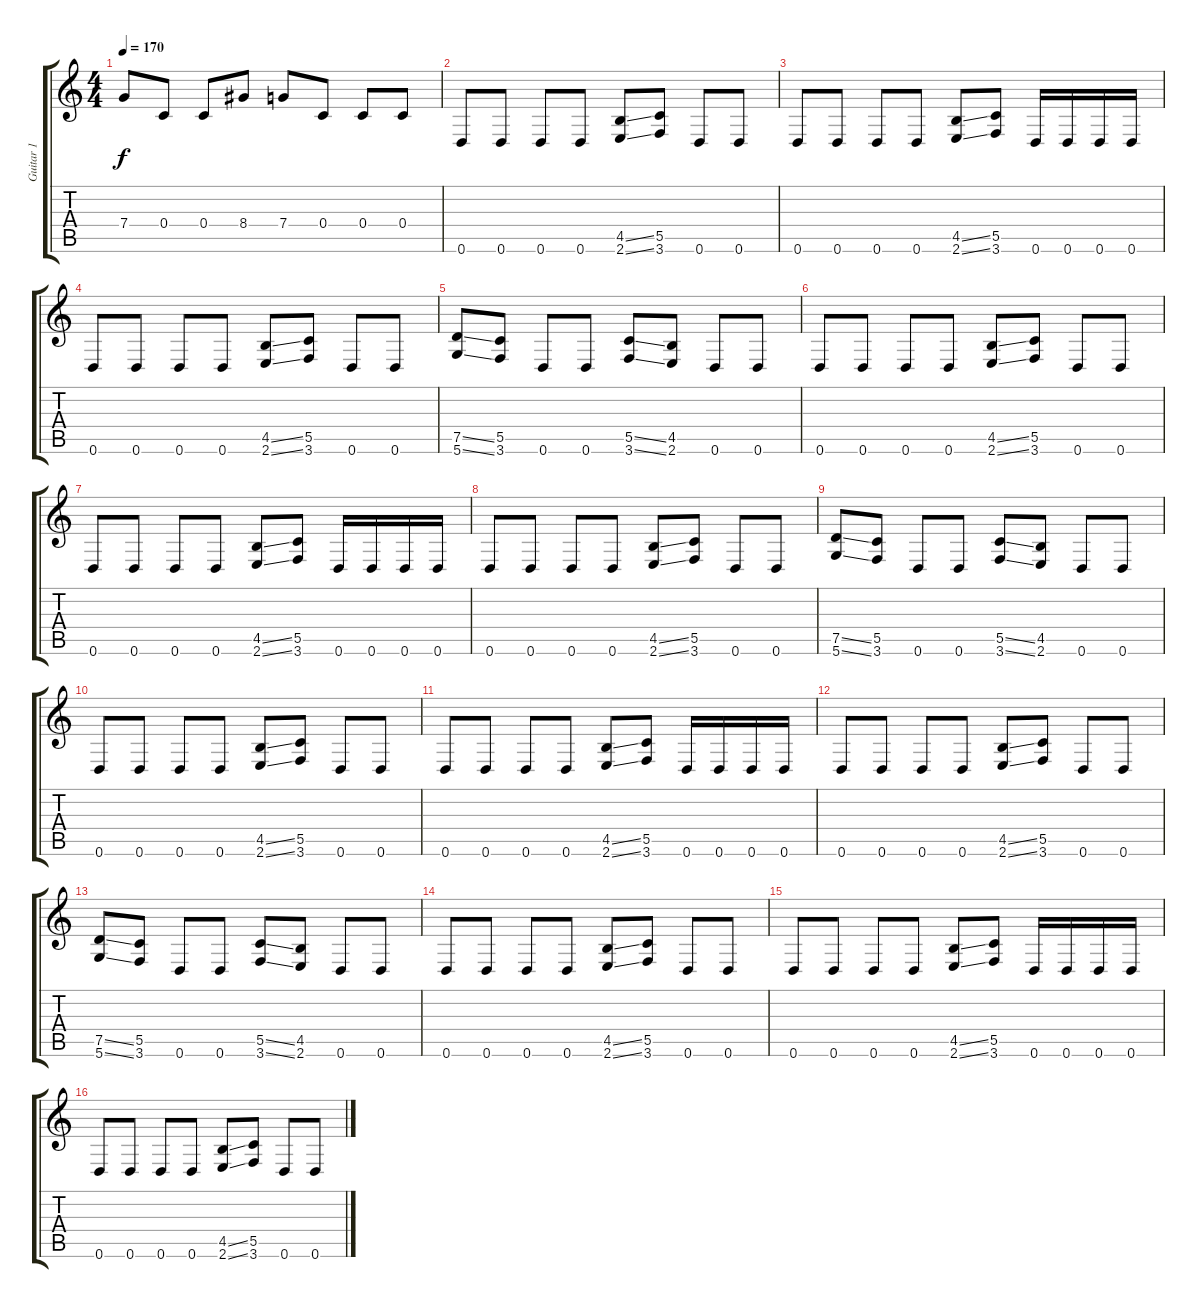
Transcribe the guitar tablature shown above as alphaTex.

\track ("Guitar 1" "Guitar 1") {instrument distortionguitar}
\staff {score tabs}
\tuning (D4 A3 F3 C3 G2 D2) {hide}
\ts (4 4)
\tempo 170
\clef g2
\ks c
7.4.8{dy f} 0.4.8 0.4.8 8.4.8 7.4.8 0.4.8 0.4.8 0.4.8 |
0.6.8 0.6.8 0.6.8 0.6.8 (4.5{ss} 2.6{ss}).8 (5.5 3.6).8 0.6.8 0.6.8 |
0.6.8 0.6.8 0.6.8 0.6.8 (4.5{ss} 2.6{ss}).8 (5.5 3.6).8 0.6.16 0.6.16 0.6.16 0.6.16 |
0.6.8 0.6.8 0.6.8 0.6.8 (4.5{ss} 2.6{ss}).8 (5.5 3.6).8 0.6.8 0.6.8 |
(7.5{ss} 5.6{ss}).8 (5.5 3.6).8 0.6.8 0.6.8 (5.5{ss} 3.6{ss}).8 (4.5 2.6).8 0.6.8 0.6.8 |
0.6.8 0.6.8 0.6.8 0.6.8 (4.5{ss} 2.6{ss}).8 (5.5 3.6).8 0.6.8 0.6.8 |
0.6.8 0.6.8 0.6.8 0.6.8 (4.5{ss} 2.6{ss}).8 (5.5 3.6).8 0.6.16 0.6.16 0.6.16 0.6.16 |
0.6.8 0.6.8 0.6.8 0.6.8 (4.5{ss} 2.6{ss}).8 (5.5 3.6).8 0.6.8 0.6.8 |
(7.5{ss} 5.6{ss}).8 (5.5 3.6).8 0.6.8 0.6.8 (5.5{ss} 3.6{ss}).8 (4.5 2.6).8 0.6.8 0.6.8 |
0.6.8 0.6.8 0.6.8 0.6.8 (4.5{ss} 2.6{ss}).8 (5.5 3.6).8 0.6.8 0.6.8 |
0.6.8 0.6.8 0.6.8 0.6.8 (4.5{ss} 2.6{ss}).8 (5.5 3.6).8 0.6.16 0.6.16 0.6.16 0.6.16 |
0.6.8 0.6.8 0.6.8 0.6.8 (4.5{ss} 2.6{ss}).8 (5.5 3.6).8 0.6.8 0.6.8 |
(7.5{ss} 5.6{ss}).8 (5.5 3.6).8 0.6.8 0.6.8 (5.5{ss} 3.6{ss}).8 (4.5 2.6).8 0.6.8 0.6.8 |
0.6.8 0.6.8 0.6.8 0.6.8 (4.5{ss} 2.6{ss}).8 (5.5 3.6).8 0.6.8 0.6.8 |
0.6.8 0.6.8 0.6.8 0.6.8 (4.5{ss} 2.6{ss}).8 (5.5 3.6).8 0.6.16 0.6.16 0.6.16 0.6.16 |
0.6.8 0.6.8 0.6.8 0.6.8 (4.5{ss} 2.6{ss}).8 (5.5 3.6).8 0.6.8 0.6.8
